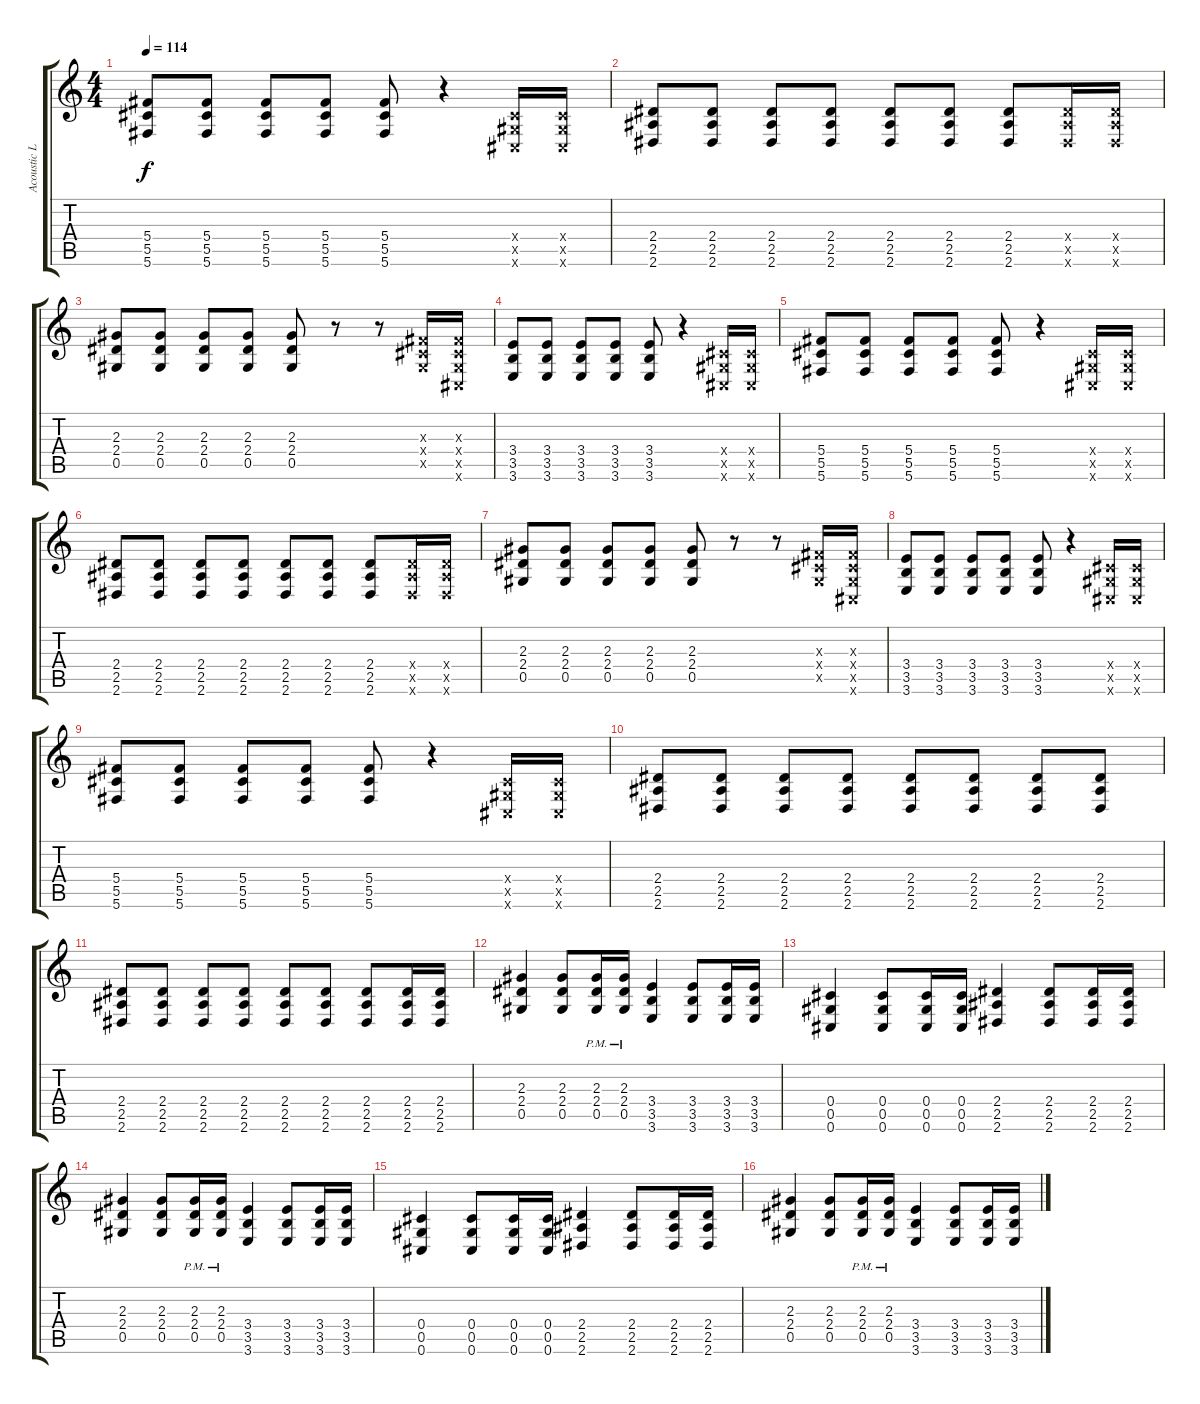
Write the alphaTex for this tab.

\track ("Acoustic Lead Rythym" "Acoustic L") {instrument acousticguitarsteel}
\staff {score tabs}
\tuning (Eb4 Bb3 Gb3 Db3 Ab2 Db2) {hide}
\ts (4 4)
\tempo 114
\clef g2
\ks c
(5.4 5.5 5.6).8{dy f} (5.4 5.5 5.6).8 (5.4 5.5 5.6).8 (5.4 5.5 5.6).8 (5.4 5.5 5.6).8 r.4 (0.4{x} 0.5{x} 0.6{x}).16 (0.4{x} 0.5{x} 0.6{x}).16 |
(2.4 2.5 2.6).8 (2.4 2.5 2.6).8 (2.4 2.5 2.6).8 (2.4 2.5 2.6).8 (2.4 2.5 2.6).8 (2.4 2.5 2.6).8 (2.4 2.5 2.6).8 (2.4{x} 2.5{x} 2.6{x}).16 (2.4{x} 2.5{x} 2.6{x}).16 |
(2.3 2.4 0.5).8 (2.3 2.4 0.5).8 (2.3 2.4 0.5).8 (2.3 2.4 0.5).8 (2.3 2.4 0.5).8 r.8 r.8 (0.3{x} 0.4{x} 0.5{x}).16 (0.3{x} 0.4{x} 0.5{x} 0.6{x}).16 |
(3.4 3.5 3.6).8 (3.4 3.5 3.6).8 (3.4 3.5 3.6).8 (3.4 3.5 3.6).8 (3.4 3.5 3.6).8 r.4 (0.4{x} 0.5{x} 0.6{x}).16 (0.4{x} 0.5{x} 0.6{x}).16 |
(5.4 5.5 5.6).8 (5.4 5.5 5.6).8 (5.4 5.5 5.6).8 (5.4 5.5 5.6).8 (5.4 5.5 5.6).8 r.4 (0.4{x} 0.5{x} 0.6{x}).16 (0.4{x} 0.5{x} 0.6{x}).16 |
(2.4 2.5 2.6).8 (2.4 2.5 2.6).8 (2.4 2.5 2.6).8 (2.4 2.5 2.6).8 (2.4 2.5 2.6).8 (2.4 2.5 2.6).8 (2.4 2.5 2.6).8 (2.4{x} 2.5{x} 2.6{x}).16 (2.4{x} 2.5{x} 2.6{x}).16 |
(2.3 2.4 0.5).8 (2.3 2.4 0.5).8 (2.3 2.4 0.5).8 (2.3 2.4 0.5).8 (2.3 2.4 0.5).8 r.8 r.8 (0.3{x} 0.4{x} 0.5{x}).16 (0.3{x} 0.4{x} 0.5{x} 0.6{x}).16 |
(3.4 3.5 3.6).8 (3.4 3.5 3.6).8 (3.4 3.5 3.6).8 (3.4 3.5 3.6).8 (3.4 3.5 3.6).8 r.4 (0.4{x} 0.5{x} 0.6{x}).16 (0.4{x} 0.5{x} 0.6{x}).16 |
(5.4 5.5 5.6).8 (5.4 5.5 5.6).8 (5.4 5.5 5.6).8 (5.4 5.5 5.6).8 (5.4 5.5 5.6).8 r.4 (0.4{x} 0.5{x} 0.6{x}).16 (0.4{x} 0.5{x} 0.6{x}).16 |
(2.4 2.5 2.6).8 (2.4 2.5 2.6).8 (2.4 2.5 2.6).8 (2.4 2.5 2.6).8 (2.4 2.5 2.6).8 (2.4 2.5 2.6).8 (2.4 2.5 2.6).8 (2.4 2.5 2.6).8 |
(2.4 2.5 2.6).8 (2.4 2.5 2.6).8 (2.4 2.5 2.6).8 (2.4 2.5 2.6).8 (2.4 2.5 2.6).8 (2.4 2.5 2.6).8 (2.4 2.5 2.6).8 (2.4 2.5 2.6).16 (2.4 2.5 2.6).16 |
(2.3 2.4 0.5).4 (2.3 2.4 0.5).8 (2.3 2.4 0.5{pm}).16 (2.3 2.4 0.5{pm}).16 (3.4 3.5 3.6).4 (3.4 3.5 3.6).8 (3.4 3.5 3.6).16 (3.4 3.5 3.6).16 |
(0.4 0.5 0.6).4 (0.4 0.5 0.6).8 (0.4 0.5 0.6).16 (0.4 0.5 0.6).16 (2.4 2.5 2.6).4 (2.4 2.5 2.6).8 (2.4 2.5 2.6).16 (2.4 2.5 2.6).16 |
(2.3 2.4 0.5).4 (2.3 2.4 0.5).8 (2.3 2.4 0.5{pm}).16 (2.3 2.4 0.5{pm}).16 (3.4 3.5 3.6).4 (3.4 3.5 3.6).8 (3.4 3.5 3.6).16 (3.4 3.5 3.6).16 |
(0.4 0.5 0.6).4 (0.4 0.5 0.6).8 (0.4 0.5 0.6).16 (0.4 0.5 0.6).16 (2.4 2.5 2.6).4 (2.4 2.5 2.6).8 (2.4 2.5 2.6).16 (2.4 2.5 2.6).16 |
(2.3 2.4 0.5).4 (2.3 2.4 0.5).8 (2.3 2.4 0.5{pm}).16 (2.3 2.4 0.5{pm}).16 (3.4 3.5 3.6).4 (3.4 3.5 3.6).8 (3.4 3.5 3.6).16 (3.4 3.5 3.6).16
